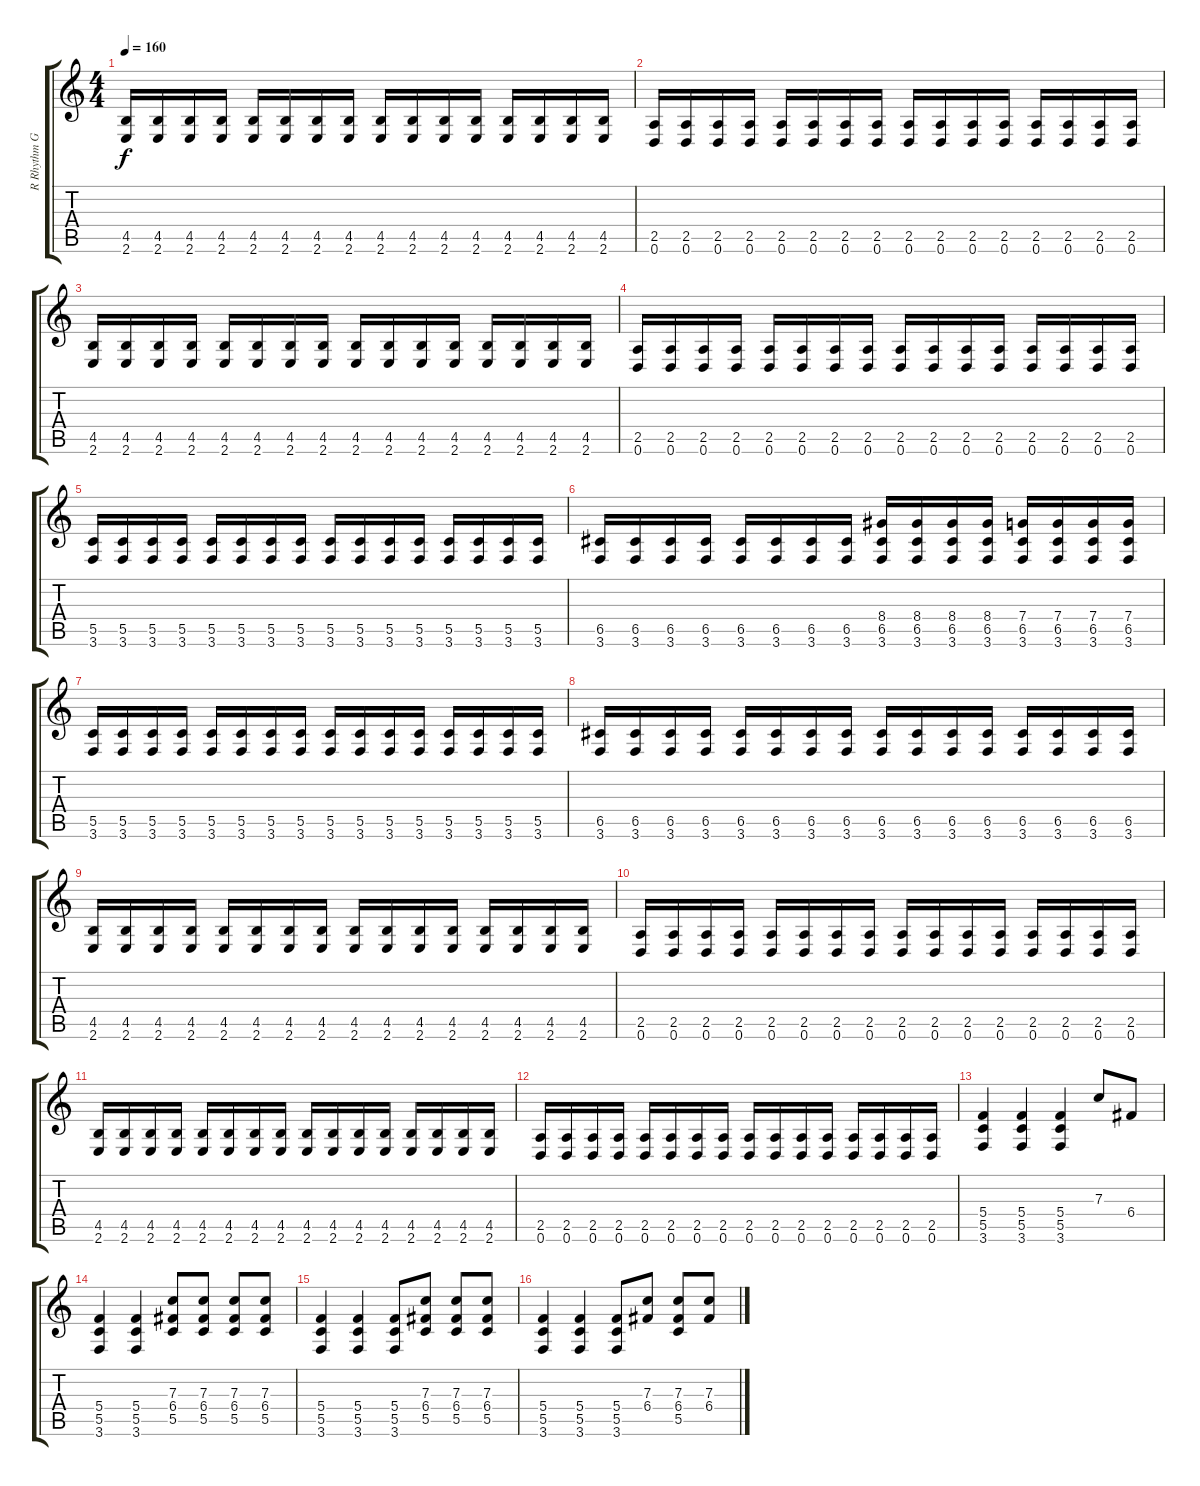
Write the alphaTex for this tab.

\track ("R Rhythm Guitar" "R Rhythm G") {instrument distortionguitar}
\staff {score tabs}
\tuning (D4 A3 F3 C3 G2 D2) {hide}
\ts (4 4)
\tempo 160
\clef g2
\ks c
(4.5 2.6).16{dy f} (4.5 2.6).16 (4.5 2.6).16 (4.5 2.6).16 (4.5 2.6).16 (4.5 2.6).16 (4.5 2.6).16 (4.5 2.6).16 (4.5 2.6).16 (4.5 2.6).16 (4.5 2.6).16 (4.5 2.6).16 (4.5 2.6).16 (4.5 2.6).16 (4.5 2.6).16 (4.5 2.6).16 |
(2.5 0.6).16 (2.5 0.6).16 (2.5 0.6).16 (2.5 0.6).16 (2.5 0.6).16 (2.5 0.6).16 (2.5 0.6).16 (2.5 0.6).16 (2.5 0.6).16 (2.5 0.6).16 (2.5 0.6).16 (2.5 0.6).16 (2.5 0.6).16 (2.5 0.6).16 (2.5 0.6).16 (2.5 0.6).16 |
(4.5 2.6).16 (4.5 2.6).16 (4.5 2.6).16 (4.5 2.6).16 (4.5 2.6).16 (4.5 2.6).16 (4.5 2.6).16 (4.5 2.6).16 (4.5 2.6).16 (4.5 2.6).16 (4.5 2.6).16 (4.5 2.6).16 (4.5 2.6).16 (4.5 2.6).16 (4.5 2.6).16 (4.5 2.6).16 |
(2.5 0.6).16 (2.5 0.6).16 (2.5 0.6).16 (2.5 0.6).16 (2.5 0.6).16 (2.5 0.6).16 (2.5 0.6).16 (2.5 0.6).16 (2.5 0.6).16 (2.5 0.6).16 (2.5 0.6).16 (2.5 0.6).16 (2.5 0.6).16 (2.5 0.6).16 (2.5 0.6).16 (2.5 0.6).16 |
(5.5 3.6).16 (5.5 3.6).16 (5.5 3.6).16 (5.5 3.6).16 (5.5 3.6).16 (5.5 3.6).16 (5.5 3.6).16 (5.5 3.6).16 (5.5 3.6).16 (5.5 3.6).16 (5.5 3.6).16 (5.5 3.6).16 (5.5 3.6).16 (5.5 3.6).16 (5.5 3.6).16 (5.5 3.6).16 |
(6.5 3.6).16 (6.5 3.6).16 (6.5 3.6).16 (6.5 3.6).16 (6.5 3.6).16 (6.5 3.6).16 (6.5 3.6).16 (6.5 3.6).16 (8.4 6.5 3.6).16 (8.4 6.5 3.6).16 (8.4 6.5 3.6).16 (8.4 6.5 3.6).16 (7.4 6.5 3.6).16 (7.4 6.5 3.6).16 (7.4 6.5 3.6).16 (7.4 6.5 3.6).16 |
(5.5 3.6).16 (5.5 3.6).16 (5.5 3.6).16 (5.5 3.6).16 (5.5 3.6).16 (5.5 3.6).16 (5.5 3.6).16 (5.5 3.6).16 (5.5 3.6).16 (5.5 3.6).16 (5.5 3.6).16 (5.5 3.6).16 (5.5 3.6).16 (5.5 3.6).16 (5.5 3.6).16 (5.5 3.6).16 |
(6.5 3.6).16 (6.5 3.6).16 (6.5 3.6).16 (6.5 3.6).16 (6.5 3.6).16 (6.5 3.6).16 (6.5 3.6).16 (6.5 3.6).16 (6.5 3.6).16 (6.5 3.6).16 (6.5 3.6).16 (6.5 3.6).16 (6.5 3.6).16 (6.5 3.6).16 (6.5 3.6).16 (6.5 3.6).16 |
(4.5 2.6).16 (4.5 2.6).16 (4.5 2.6).16 (4.5 2.6).16 (4.5 2.6).16 (4.5 2.6).16 (4.5 2.6).16 (4.5 2.6).16 (4.5 2.6).16 (4.5 2.6).16 (4.5 2.6).16 (4.5 2.6).16 (4.5 2.6).16 (4.5 2.6).16 (4.5 2.6).16 (4.5 2.6).16 |
(2.5 0.6).16 (2.5 0.6).16 (2.5 0.6).16 (2.5 0.6).16 (2.5 0.6).16 (2.5 0.6).16 (2.5 0.6).16 (2.5 0.6).16 (2.5 0.6).16 (2.5 0.6).16 (2.5 0.6).16 (2.5 0.6).16 (2.5 0.6).16 (2.5 0.6).16 (2.5 0.6).16 (2.5 0.6).16 |
(4.5 2.6).16 (4.5 2.6).16 (4.5 2.6).16 (4.5 2.6).16 (4.5 2.6).16 (4.5 2.6).16 (4.5 2.6).16 (4.5 2.6).16 (4.5 2.6).16 (4.5 2.6).16 (4.5 2.6).16 (4.5 2.6).16 (4.5 2.6).16 (4.5 2.6).16 (4.5 2.6).16 (4.5 2.6).16 |
(2.5 0.6).16 (2.5 0.6).16 (2.5 0.6).16 (2.5 0.6).16 (2.5 0.6).16 (2.5 0.6).16 (2.5 0.6).16 (2.5 0.6).16 (2.5 0.6).16 (2.5 0.6).16 (2.5 0.6).16 (2.5 0.6).16 (2.5 0.6).16 (2.5 0.6).16 (2.5 0.6).16 (2.5 0.6).16 |
(5.4 5.5 3.6).4 (5.4 5.5 3.6).4 (5.4 5.5 3.6).4 7.3.8 6.4.8 |
(5.4 5.5 3.6).4 (5.4 5.5 3.6).4 (7.3 6.4 5.5).8 (7.3 6.4 5.5).8 (7.3 6.4 5.5).8 (7.3 6.4 5.5).8 |
(5.4 5.5 3.6).4 (5.4 5.5 3.6).4 (5.4 5.5 3.6).8 (7.3 6.4 5.5).8 (7.3 6.4 5.5).8 (7.3 6.4 5.5).8 |
(5.4 5.5 3.6).4 (5.4 5.5 3.6).4 (5.4 5.5 3.6).8 (7.3 6.4).8 (7.3 6.4 5.5).8 (7.3 6.4).8
